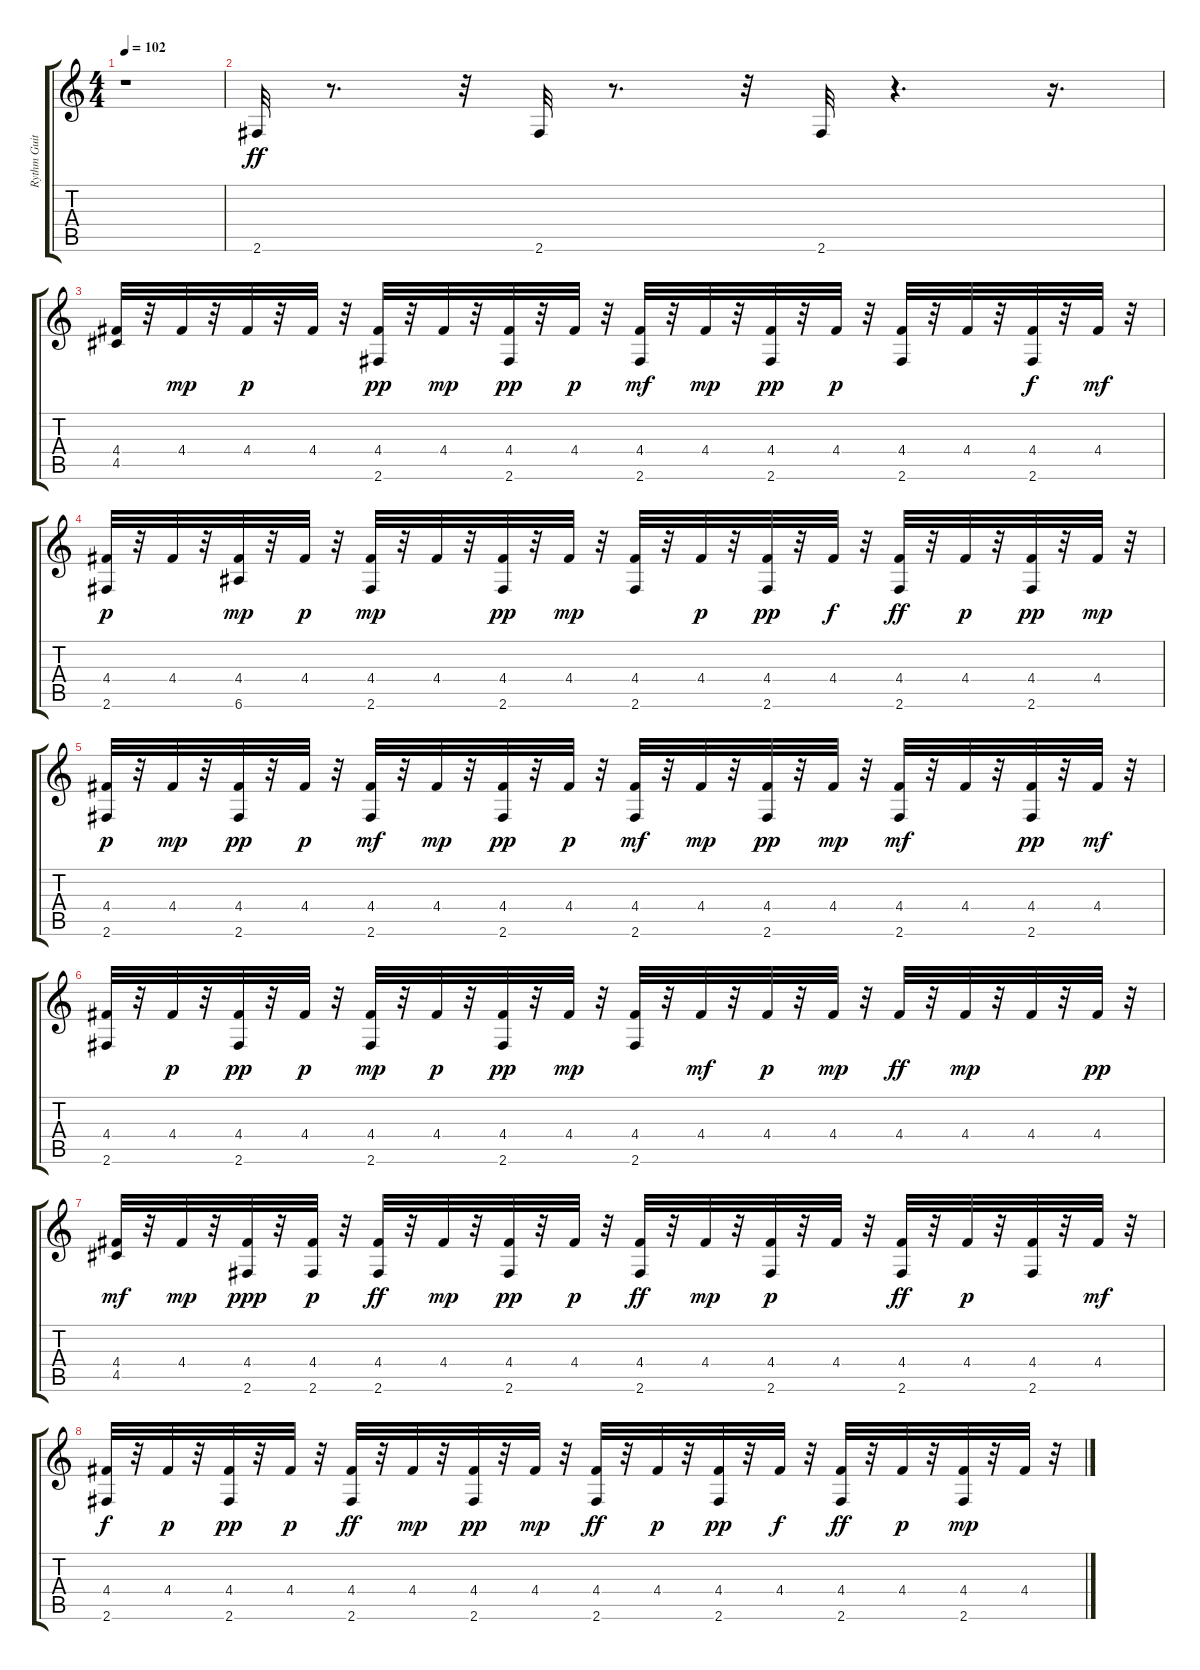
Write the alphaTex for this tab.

\track ("Rythm Guitar 2" "Rythm Guit") {instrument acousticguitarnylon}
\staff {score tabs}
\tuning (E4 B3 G3 D3 A2 E2) {hide}
\ts (4 4)
\tempo 102
\clef g2
\ks c
r.1{dy ff instrument acousticguitarnylon} |
2.6.32 r.8{d} r.32 2.6.32 r.8{d} r.32 2.6.32 r.4{d} r.16{d} |
(4.4 4.5).32 r.32 4.4.32{dy mp} r.32 4.4.32{dy p} r.32 4.4.32 r.32 (4.4 2.6).32{dy pp} r.32 4.4.32{dy mp} r.32 (4.4 2.6).32{dy pp} r.32 4.4.32{dy p} r.32 (4.4 2.6).32{dy mf} r.32 4.4.32{dy mp} r.32 (4.4 2.6).32{dy pp} r.32 4.4.32{dy p} r.32 (4.4 2.6).32 r.32 4.4.32 r.32 (4.4 2.6).32{dy f} r.32 4.4.32{dy mf} r.32 |
(4.4 2.6).32{dy p} r.32 4.4.32 r.32 (4.4 6.6).32{dy mp} r.32 4.4.32{dy p} r.32 (4.4 2.6).32{dy mp} r.32 4.4.32 r.32 (4.4 2.6).32{dy pp} r.32 4.4.32{dy mp} r.32 (4.4 2.6).32 r.32 4.4.32{dy p} r.32 (4.4 2.6).32{dy pp} r.32 4.4.32{dy f} r.32 (4.4 2.6).32{dy ff} r.32 4.4.32{dy p} r.32 (4.4 2.6).32{dy pp} r.32 4.4.32{dy mp} r.32 |
(4.4 2.6).32{dy p} r.32 4.4.32{dy mp} r.32 (4.4 2.6).32{dy pp} r.32 4.4.32{dy p} r.32 (4.4 2.6).32{dy mf} r.32 4.4.32{dy mp} r.32 (4.4 2.6).32{dy pp} r.32 4.4.32{dy p} r.32 (4.4 2.6).32{dy mf} r.32 4.4.32{dy mp} r.32 (4.4 2.6).32{dy pp} r.32 4.4.32{dy mp} r.32 (4.4 2.6).32{dy mf} r.32 4.4.32 r.32 (4.4 2.6).32{dy pp} r.32 4.4.32{dy mf} r.32 |
(4.4 2.6).32 r.32 4.4.32{dy p} r.32 (4.4 2.6).32{dy pp} r.32 4.4.32{dy p} r.32 (4.4 2.6).32{dy mp} r.32 4.4.32{dy p} r.32 (4.4 2.6).32{dy pp} r.32 4.4.32{dy mp} r.32 (4.4 2.6).32 r.32 4.4.32{dy mf} r.32 4.4.32{dy p} r.32 4.4.32{dy mp} r.32 4.4.32{dy ff} r.32 4.4.32{dy mp} r.32 4.4.32 r.32 4.4.32{dy pp} r.32 |
(4.4 4.5).32{dy mf} r.32 4.4.32{dy mp} r.32 (4.4 2.6).32{dy ppp} r.32 (4.4 2.6).32{dy p} r.32 (4.4 2.6).32{dy ff} r.32 4.4.32{dy mp} r.32 (4.4 2.6).32{dy pp} r.32 4.4.32{dy p} r.32 (4.4 2.6).32{dy ff} r.32 4.4.32{dy mp} r.32 (4.4 2.6).32{dy p} r.32 4.4.32 r.32 (4.4 2.6).32{dy ff} r.32 4.4.32{dy p} r.32 (4.4 2.6).32 r.32 4.4.32{dy mf} r.32 |
(4.4 2.6).32{dy f} r.32 4.4.32{dy p} r.32 (4.4 2.6).32{dy pp} r.32 4.4.32{dy p} r.32 (4.4 2.6).32{dy ff} r.32 4.4.32{dy mp} r.32 (4.4 2.6).32{dy pp} r.32 4.4.32{dy mp} r.32 (4.4 2.6).32{dy ff} r.32 4.4.32{dy p} r.32 (4.4 2.6).32{dy pp} r.32 4.4.32{dy f} r.32 (4.4 2.6).32{dy ff} r.32 4.4.32{dy p} r.32 (4.4 2.6).32{dy mp} r.32 4.4.32 r.32
